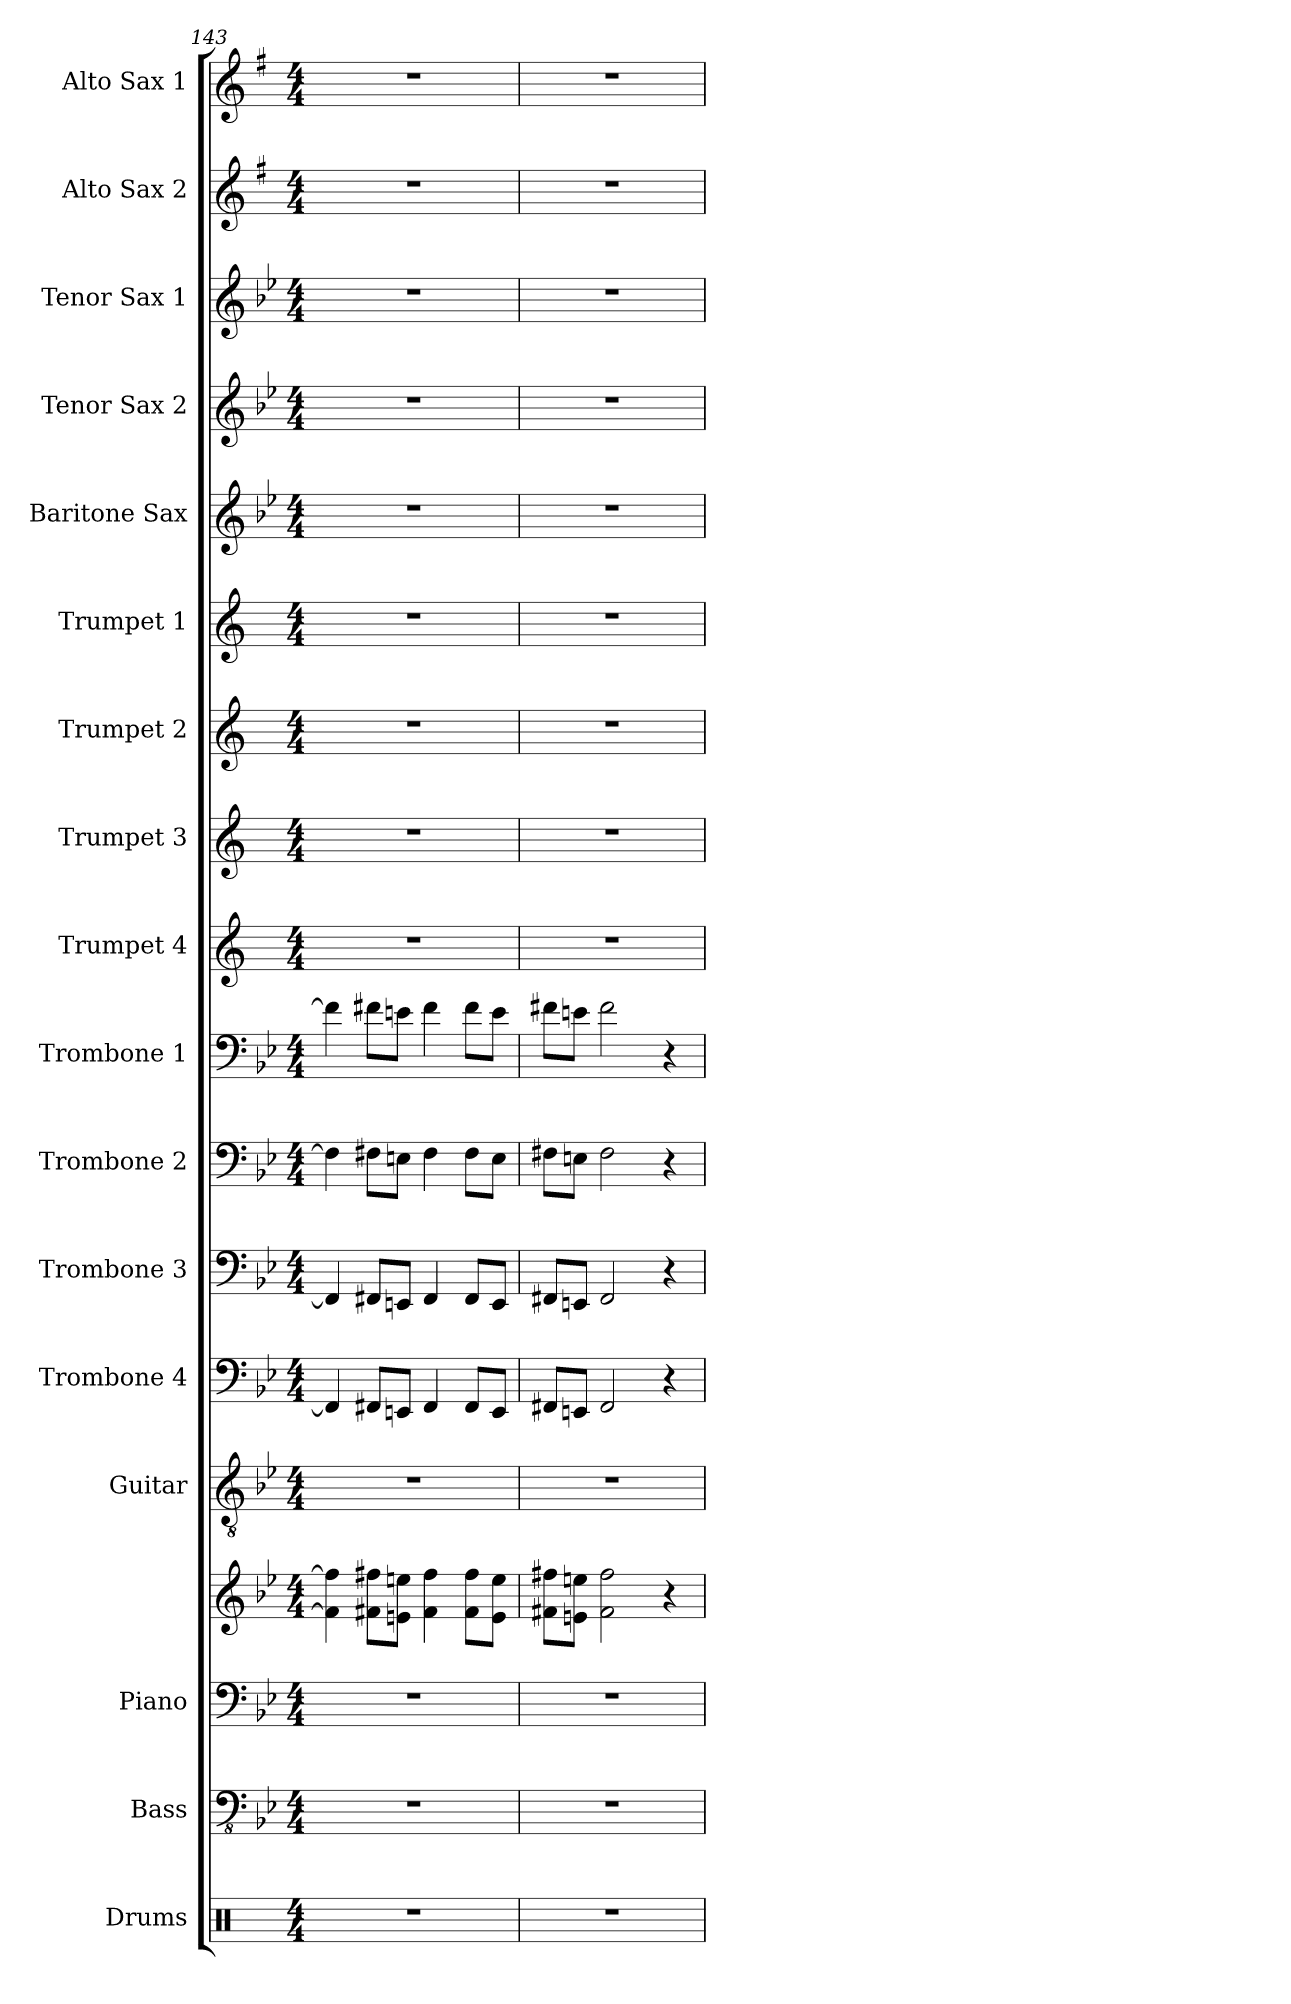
**kern	**kern	**kern	**kern	**kern	**kern	**kern	**kern	**kern	**kern	**kern	**kern	**kern	**kern	**kern	**kern	**kern	**kern
*part17	*part16	*part15	*part15	*part14	*part13	*part12	*part11	*part10	*part9	*part8	*part7	*part6	*part5	*part4	*part3	*part2	*part1
*staff18	*staff17	*staff16	*staff15	*staff14	*staff13	*staff12	*staff11	*staff10	*staff9	*staff8	*staff7	*staff6	*staff5	*staff4	*staff3	*staff2	*staff1
*I"Drums	*I"Bass	*I"Piano	*	*I"Guitar	*I"Trombone 4	*I"Trombone 3	*I"Trombone 2	*I"Trombone 1	*I"Trumpet 4	*I"Trumpet 3	*I"Trumpet 2	*I"Trumpet 1	*I"Baritone Sax	*I"Tenor Sax 2	*I"Tenor Sax 1	*I"Alto Sax 2	*I"Alto Sax 1
*I'Drums	*I'Bass	*I'Piano	*	*I'Gtr.	*I'Tbn. 4	*I'Tbn. 3	*I'Tbn. 2	*I'Tbn. 1	*I'Tpt. 4	*I'Tpt. 3	*I'Tpt. 2	*I'Tpt. 1	*I'Bari	*I'Tenor 2	*I'Tenor 1	*I'Alto 2	*I'Alto 1
*clefX	*clefFv4	*clefF4	*clefG2	*clefGv2	*clefF4	*clefF4	*clefF4	*clefF4	*clefG2	*clefG2	*clefG2	*clefG2	*clefG2	*clefG2	*clefG2	*clefG2	*clefG2
*	*	*	*	*	*	*	*	*	*ITrd1c2	*ITrd1c2	*ITrd1c2	*ITrd1c2	*ITrd12c21	*ITrd8c14	*ITrd8c14	*ITrd5c9	*ITrd5c9
*k[]	*k[b-e-]	*k[b-e-]	*k[b-e-]	*k[b-e-]	*k[b-e-]	*k[b-e-]	*k[b-e-]	*k[b-e-]	*k[b-e-]	*k[b-e-]	*k[b-e-]	*k[b-e-]	*k[b-e-]	*k[b-e-]	*k[b-e-]	*k[b-e-]	*k[b-e-]
*M4/4	*M4/4	*M4/4	*M4/4	*M4/4	*M4/4	*M4/4	*M4/4	*M4/4	*M4/4	*M4/4	*M4/4	*M4/4	*M4/4	*M4/4	*M4/4	*M4/4	*M4/4
=143	=143	=143	=143	=143	=143	=143	=143	=143	=143	=143	=143	=143	=143	=143	=143	=143	=143
1r	1r	1r	4f#\] 4ff#\]	1r	4FF#/]	4FF#/]	4F#\]	4f#\]	1r	1r	1r	1r	1r	1r	1r	1r	1r
.	.	.	8f#X\ 8ff#X\L	.	8FF#X/L	8FF#X/L	8F#X\L	8f#X\L	.	.	.	.	.	.	.	.	.
.	.	.	8en\ 8een\J	.	8EEn/J	8EEn/J	8En\J	8en\J	.	.	.	.	.	.	.	.	.
.	.	.	4f#\ 4ff#\	.	4FF#/	4FF#/	4F#\	4f#\	.	.	.	.	.	.	.	.	.
.	.	.	8f#\ 8ff#\L	.	8FF#/L	8FF#/L	8F#\L	8f#\L	.	.	.	.	.	.	.	.	.
.	.	.	8e\ 8ee\J	.	8EE/J	8EE/J	8E\J	8e\J	.	.	.	.	.	.	.	.	.
=144	=144	=144	=144	=144	=144	=144	=144	=144	=144	=144	=144	=144	=144	=144	=144	=144	=144
1r	1r	1r	8f#X\ 8ff#X\L	1r	8FF#X/L	8FF#X/L	8F#X\L	8f#X\L	1r	1r	1r	1r	1r	1r	1r	1r	1r
.	.	.	8en\ 8een\J	.	8EEn/J	8EEn/J	8En\J	8en\J	.	.	.	.	.	.	.	.	.
.	.	.	2f#\ 2ff#\	.	2FF#/	2FF#/	2F#\	2f#\	.	.	.	.	.	.	.	.	.
.	.	.	4r	.	4r	4r	4r	4r	.	.	.	.	.	.	.	.	.
=	=	=	=	=	=	=	=	=	=	=	=	=	=	=	=	=	=
*-	*-	*-	*-	*-	*-	*-	*-	*-	*-	*-	*-	*-	*-	*-	*-	*-	*-
